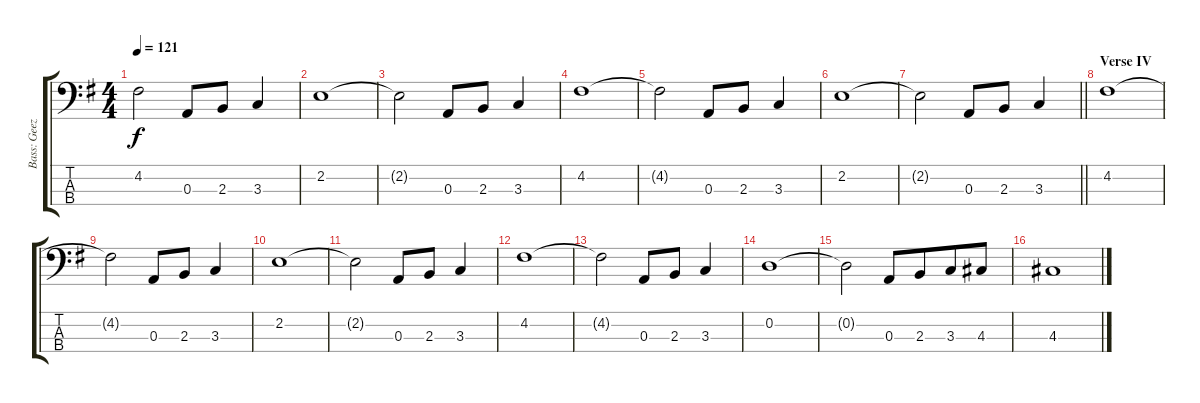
\track ("Bass: Geezer" "Bass: Geez") {instrument electricbassfinger}
\staff {score tabs}
\tuning (G2 D2 A1 E1) {hide}
\ts (4 4)
\tempo 121
\clef f4
\ks g
4.2{t}.2{dy f} 0.3.8 2.3.8 3.3.4 |
2.2.1 |
2.2{t}.2 0.3.8 2.3.8 3.3.4 |
4.2.1 |
4.2{t}.2 0.3.8 2.3.8 3.3.4 |
2.2.1 |
\barLineRight lightlight
2.2{t}.2 0.3.8 2.3.8 3.3.4 |
\section ("" "Verse IV")
4.2.1 |
4.2{t}.2 0.3.8 2.3.8 3.3.4 |
2.2.1 |
2.2{t}.2 0.3.8 2.3.8 3.3.4 |
4.2.1 |
4.2{t}.2 0.3.8 2.3.8 3.3.4 |
0.2.1 |
0.2{t}.2 0.3.8 2.3.8{beam merge} 3.3.8 4.3.8 |
4.3.1
